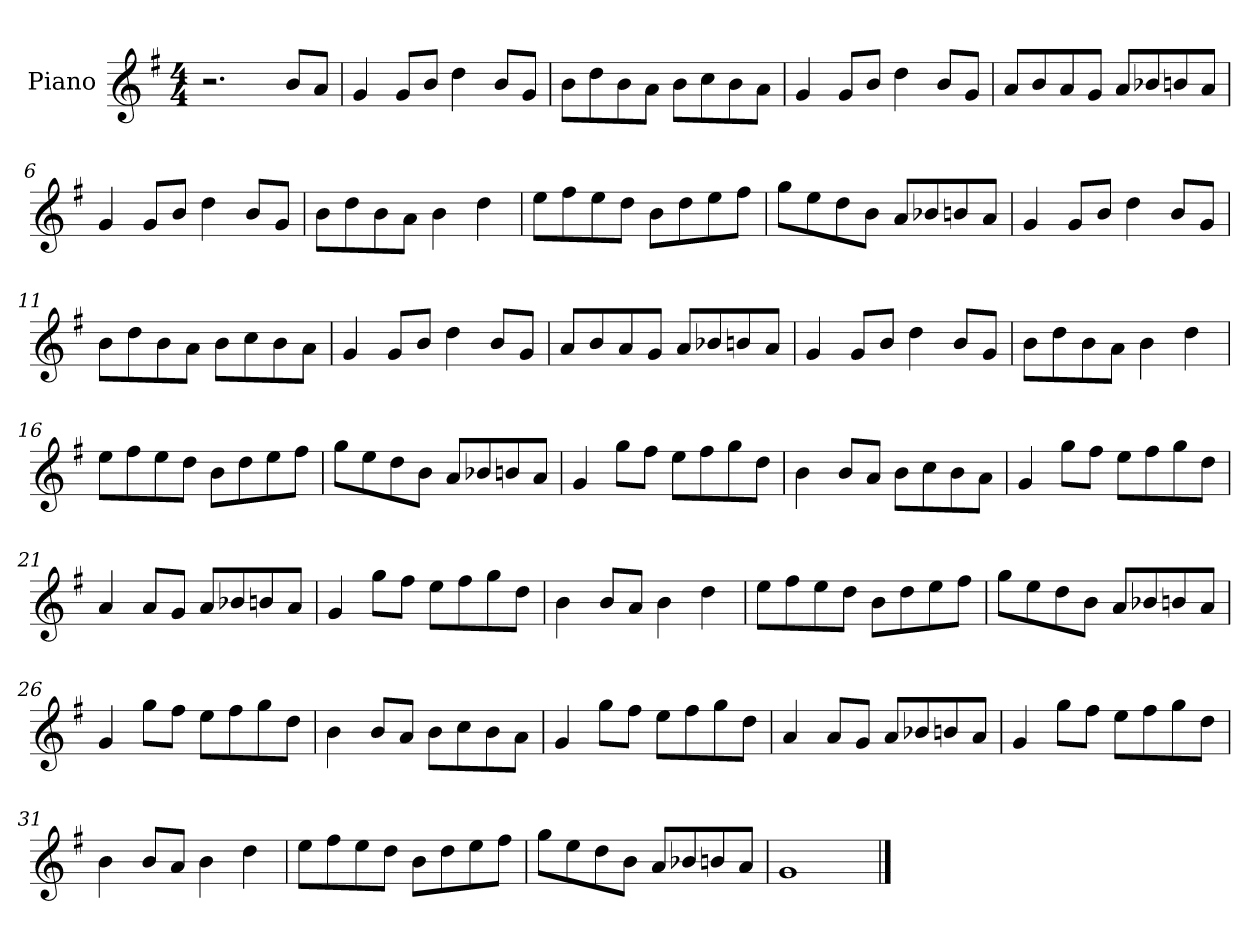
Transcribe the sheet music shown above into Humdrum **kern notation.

**kern
*part1
*staff1
*I"Piano
*I'Pno
*clefG2
*k[f#]
*M4/4
=1
2.r
8b/L
8a/J
=2
4g/
8g/L
8b/J
4dd\
8b/L
8g/J
=3
8b\L
8dd\
8b\
8a\J
8b\L
8cc\
8b\
8a\J
=4
4g/
8g/L
8b/J
4dd\
8b/L
8g/J
=5
8a/L
8b/
8a/
8g/J
8a/L
8b-X/
8bn/
8a/J
=6
4g/
8g/L
8b/J
4dd\
8b/L
8g/J
=7
8b\L
8dd\
8b\
8a\J
4b\
4dd\
=8
8ee\L
8ff#\
8ee\
8dd\J
8b\L
8dd\
8ee\
8ff#\J
=9
8gg\L
8ee\
8dd\
8b\J
8a/L
8b-X/
8bn/
8a/J
=10
4g/
8g/L
8b/J
4dd\
8b/L
8g/J
=11
8b\L
8dd\
8b\
8a\J
8b\L
8cc\
8b\
8a\J
=12
4g/
8g/L
8b/J
4dd\
8b/L
8g/J
=13
8a/L
8b/
8a/
8g/J
8a/L
8b-X/
8bn/
8a/J
=14
4g/
8g/L
8b/J
4dd\
8b/L
8g/J
=15
8b\L
8dd\
8b\
8a\J
4b\
4dd\
=16
8ee\L
8ff#\
8ee\
8dd\J
8b\L
8dd\
8ee\
8ff#\J
=17
8gg\L
8ee\
8dd\
8b\J
8a/L
8b-X/
8bn/
8a/J
=18
4g/
8gg\L
8ff#\J
8ee\L
8ff#\
8gg\
8dd\J
=19
4b\
8b/L
8a/J
8b\L
8cc\
8b\
8a\J
=20
4g/
8gg\L
8ff#\J
8ee\L
8ff#\
8gg\
8dd\J
=21
4a/
8a/L
8g/J
8a/L
8b-X/
8bn/
8a/J
=22
4g/
8gg\L
8ff#\J
8ee\L
8ff#\
8gg\
8dd\J
=23
4b\
8b/L
8a/J
4b\
4dd\
=24
8ee\L
8ff#\
8ee\
8dd\J
8b\L
8dd\
8ee\
8ff#\J
=25
8gg\L
8ee\
8dd\
8b\J
8a/L
8b-X/
8bn/
8a/J
=26
4g/
8gg\L
8ff#\J
8ee\L
8ff#\
8gg\
8dd\J
=27
4b\
8b/L
8a/J
8b\L
8cc\
8b\
8a\J
=28
4g/
8gg\L
8ff#\J
8ee\L
8ff#\
8gg\
8dd\J
=29
4a/
8a/L
8g/J
8a/L
8b-X/
8bn/
8a/J
=30
4g/
8gg\L
8ff#\J
8ee\L
8ff#\
8gg\
8dd\J
=31
4b\
8b/L
8a/J
4b\
4dd\
=32
8ee\L
8ff#\
8ee\
8dd\J
8b\L
8dd\
8ee\
8ff#\J
=33
8gg\L
8ee\
8dd\
8b\J
8a/L
8b-X/
8bn/
8a/J
=34
1g
==
*-
